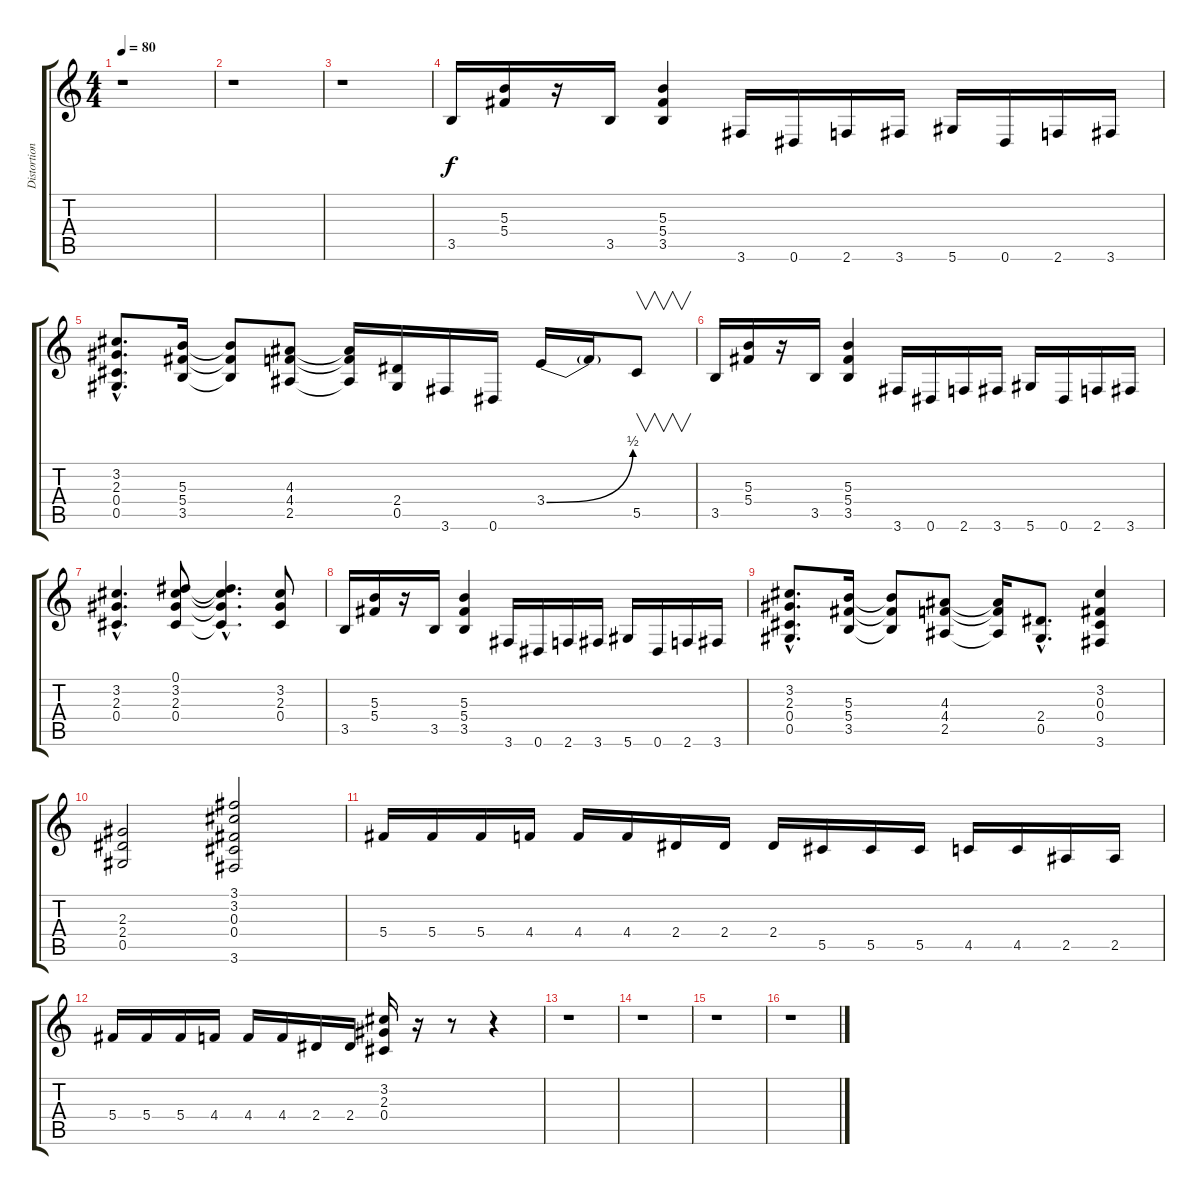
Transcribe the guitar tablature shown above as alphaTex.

\track ("Distortion Guitar" "Distortion") {instrument distortionguitar}
\staff {score tabs}
\tuning (Eb4 Bb3 Gb3 Db3 Ab2 Eb2) {hide}
\ts (4 4)
\tempo 80
\clef g2
\ks c
r.1{dy f} |
r.1 |
r.1 |
3.5.16 (5.3 5.4).16 r.16 3.5.16 (5.3 5.4 3.5).4 3.6.16 0.6.16 2.6.16 3.6.16 5.6.16 0.6.16 2.6.16 3.6.16 |
(3.2{hac} 2.3{hac} 0.4{hac} 0.5{hac}).8{d} (5.3 5.4 3.5).16 (5.3{t} 5.4{t} 3.5{t}).8 (4.3 4.4 2.5).8 (4.3{t} 4.4{t} 2.5{t}).16 (2.4 0.5).16 3.6.16 0.6.16 3.4{be (bend 0 0 60 2)}.16 3.4{t}.16 5.5.8{v} |
3.5.16 (5.3 5.4).16 r.16 3.5.16 (5.3 5.4 3.5).4 3.6.16 0.6.16 2.6.16 3.6.16 5.6.16 0.6.16 2.6.16 3.6.16 |
(3.2{hac} 2.3{hac} 0.4{hac}).4{d} (0.1 3.2 2.3 0.4).8 (0.1{hac t} 3.2{hac t} 2.3{hac t} 0.4{hac t}).4{d} (3.2 2.3 0.4).8 |
3.5.16 (5.3 5.4).16 r.16 3.5.16 (5.3 5.4 3.5).4 3.6.16 0.6.16 2.6.16 3.6.16 5.6.16 0.6.16 2.6.16 3.6.16 |
(3.2{hac} 2.3{hac} 0.4{hac} 0.5{hac}).8{d} (5.3 5.4 3.5).16 (5.3{t} 5.4{t} 3.5{t}).8 (4.3 4.4 2.5).8 (4.3{t} 4.4{t} 2.5{t}).16 (2.4{hac} 0.5{hac}).8{d} (3.2 0.3 0.4 3.6).4 |
(2.3 2.4 0.5).2 (3.1 3.2 0.3 0.4 3.6).2 |
5.4.16 5.4.16 5.4.16 4.4.16 4.4.16 4.4.16 2.4.16 2.4.16 2.4.16 5.5.16 5.5.16 5.5.16 4.5.16 4.5.16 2.5.16 2.5.16 |
5.4.16 5.4.16 5.4.16 4.4.16 4.4.16 4.4.16 2.4.16 2.4.16 (3.2 2.3 0.4).16 r.16 r.8 r.4 |
r.1 |
r.1 |
r.1 |
r.1
